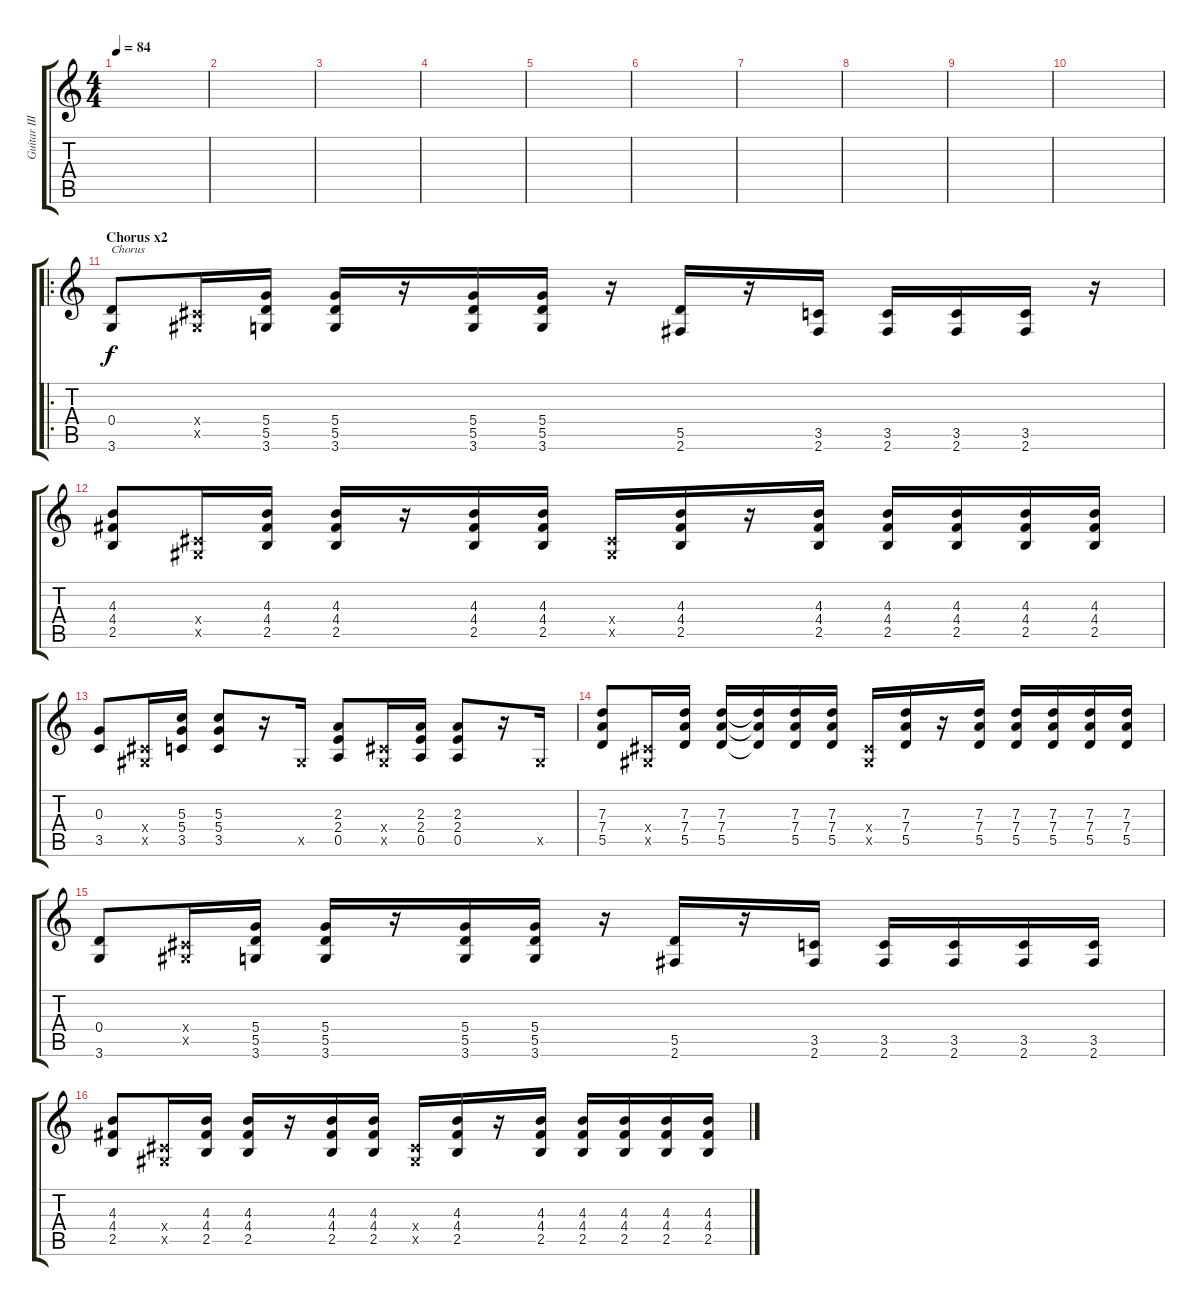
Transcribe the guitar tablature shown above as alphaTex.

\track ("Guitar III (elec.)" "Guitar III") {instrument overdrivenguitar}
\staff {score tabs}
\tuning (E4 B3 G3 D3 A2 E2) {hide}
\ts (4 4)
\tempo 84
\clef g2
\ks c
|
|
|
|
|
|
|
|
|
|
\ro
\section ("" "Chorus x2")
(0.4 3.6).8{txt "Chorus"} (-1.4{x} -1.5{x}).16 (5.4 5.5 3.6).16 (5.4 5.5 3.6).16 r.16 (5.4 5.5 3.6).16 (5.4 5.5 3.6).16 r.16 (5.5 2.6).16 r.16 (3.5 2.6).16 (3.5 2.6).16 (3.5 2.6).16 (3.5 2.6).16 r.16 |
(4.3 4.4 2.5).8 (-1.4{x} -1.5{x}).16 (4.3 4.4 2.5).16 (4.3 4.4 2.5).16 r.16 (4.3 4.4 2.5).16 (4.3 4.4 2.5).16 (-1.4{x} -1.5{x}).16 (4.3 4.4 2.5).16 r.16 (4.3 4.4 2.5).16 (4.3 4.4 2.5).16 (4.3 4.4 2.5).16 (4.3 4.4 2.5).16 (4.3 4.4 2.5).16 |
(0.3 3.5).8 (-1.4{x} -1.5{x}).16 (5.3 5.4 3.5).16 (5.3 5.4 3.5).8 r.16 -1.5{x}.16 (2.3 2.4 0.5).8 (-1.4{x} -1.5{x}).16 (2.3 2.4 0.5).16 (2.3 2.4 0.5).8 r.16 -1.5{x}.16 |
(7.3 7.4 5.5).8 (-1.4{x} -1.5{x}).16 (7.3 7.4 5.5).16 (7.3 7.4 5.5).16 (7.3{t} 7.4{t} 5.5{t}).16 (7.3 7.4 5.5).16 (7.3 7.4 5.5).16 (-1.4{x} -1.5{x}).16 (7.3 7.4 5.5).16 r.16 (7.3 7.4 5.5).16 (7.3 7.4 5.5).16 (7.3 7.4 5.5).16 (7.3 7.4 5.5).16 (7.3 7.4 5.5).16 |
(0.4 3.6).8 (-1.4{x} -1.5{x}).16 (5.4 5.5 3.6).16 (5.4 5.5 3.6).16 r.16 (5.4 5.5 3.6).16 (5.4 5.5 3.6).16 r.16 (5.5 2.6).16 r.16 (3.5 2.6).16 (3.5 2.6).16 (3.5 2.6).16 (3.5 2.6).16 (3.5 2.6).16 |
(4.3 4.4 2.5).8 (-1.4{x} -1.5{x}).16 (4.3 4.4 2.5).16 (4.3 4.4 2.5).16 r.16 (4.3 4.4 2.5).16 (4.3 4.4 2.5).16 (-1.4{x} -1.5{x}).16 (4.3 4.4 2.5).16 r.16 (4.3 4.4 2.5).16 (4.3 4.4 2.5).16 (4.3 4.4 2.5).16 (4.3 4.4 2.5).16 (4.3 4.4 2.5).16
